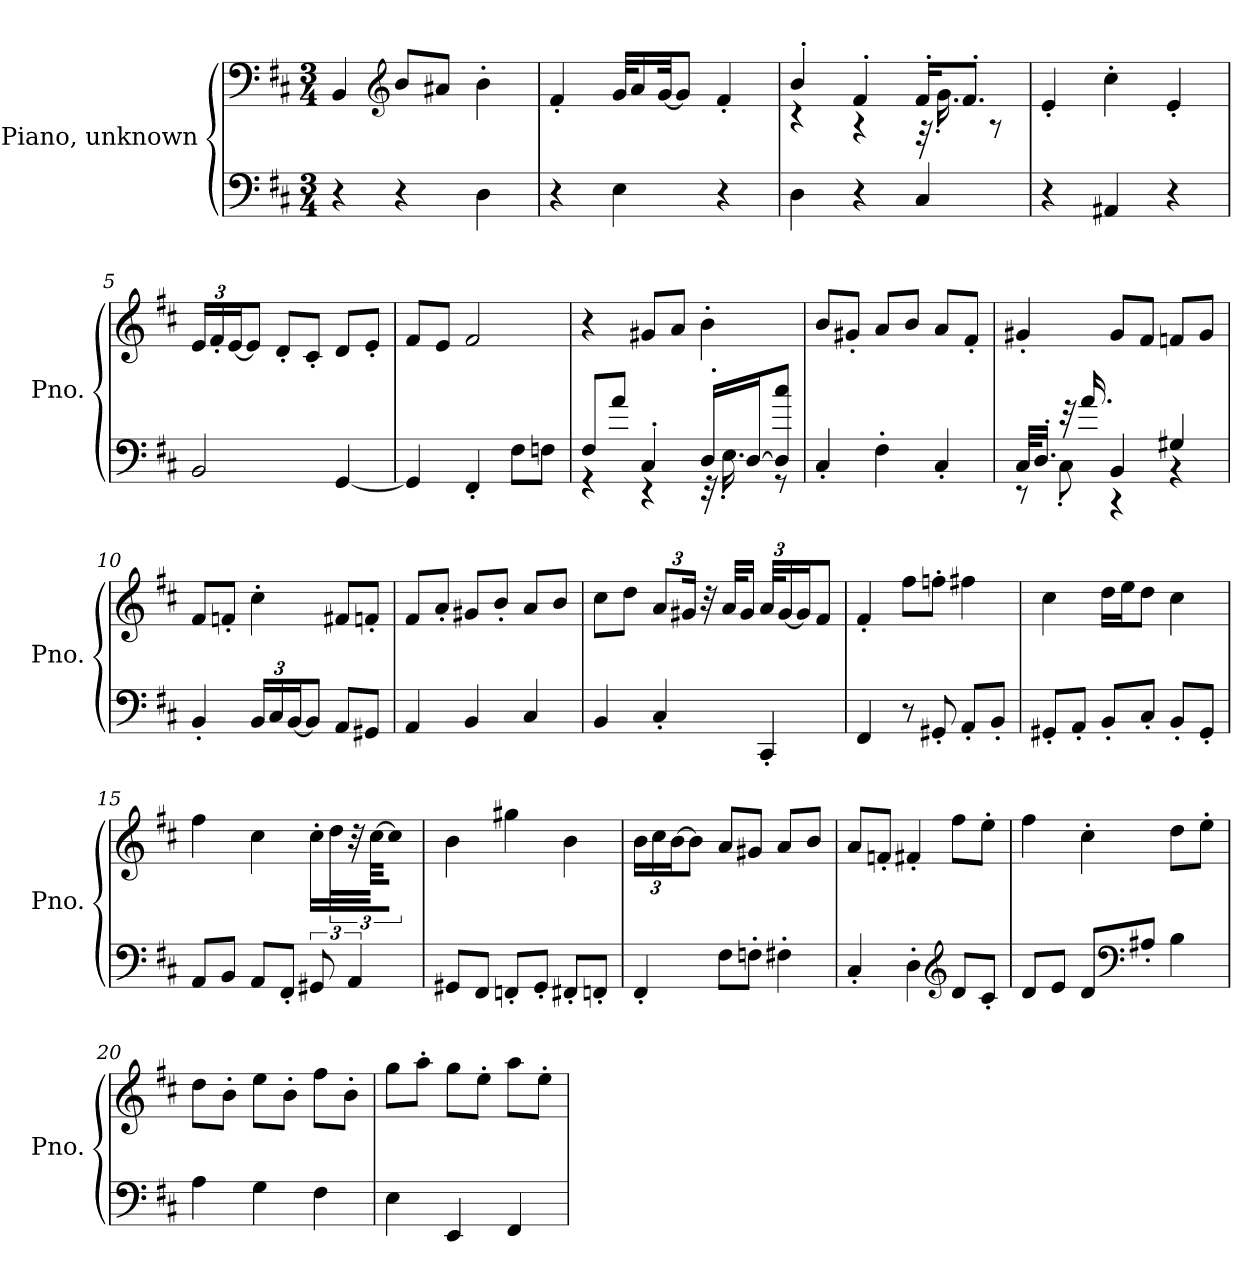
**kern	**kern
*part1	*part1
*staff2	*staff1
*I"Piano, unknown	*
*I'Pno.	*
*clefF4	*clefF4
*k[f#c#]	*k[f#c#]
*M3/4	*M3/4
*MM156	*MM156
=1	=1
4r	4BB/
*	*clefG2
4r	8b/L
.	8a#X/J
4D\	4b'\
=2	=2
4r	4f#'/
4E\	32g/KLL
.	16a/
.	[32g/JK
.	8g/J]
4r	4f#'/
=3	=3
*	*^
4D\	4b'/	4r
4r	4f#'/	4r
4C#/	16f#'/KL	32r
.	.	16.g'\
.	8.f#'/J	.
.	.	8r
*	*v	*v
=4	=4
4r	4e'/
4AA#X/	4cc#'\
4r	4e'/
=5	=5
*	*Xbrackettup
2BB/	24e/LL
.	24f#'/
.	[24e/J
.	8e/J]
.	8d'/L
.	8c#'/J
[4GG/	8d/L
.	8e'/J
=6	=6
4GG/]	8f#/L
.	8e/J
4FF#'/	2f#/
8F#\L	.
8Fn\J	.
!!LO:LB:g=z
=7	=7
*^	*
8F#/L	4r	4r
8a/J	.	.
4C#'/	4r	8g#X/L
.	.	8a/J
16D'/LL	32r	4b'\
.	16.E'\	.
[16D/J	.	.
8D/] 8cc#/J	8r	.
*v	*v	*
=8	=8
4C#'/	8b/L
.	8g#X'/J
4F#'\	8a/L
.	8b/J
4C#'/	8a/L
.	8f#'/J
=9	=9
*^	*
32C#/KLL	8r	4g#X'/
16.D'/JJ	.	.
32r	8C#'\	.
16.a/	.	.
4BB/	4r	8g#/L
.	.	8f#/J
4G#X/	4r	8fn/L
.	.	8g#/J
*v	*v	*
=10	=10
4BB'/	8f#/L
.	8fn'/J
*Xbrackettup	*
24BB/LL	4cc#'\
24C#/	.
[24BB/J	.
8BB/J]	.
8AA/L	8f#X/L
8GG#X/J	8fn'/J
!!LO:LB:g=z
=11	=11
4AA/	8f#/L
.	8a'/J
4BB/	8g#X/L
.	8b'/J
4C#/	8a/L
.	8b/J
=12	=12
4BB/	8cc#\L
.	8dd\J
4C#'/	12a/L
.	24g#X/Jk
.	32r
.	32a/KLL
.	16g#/JJ
4CC#'/	48a/KLL
.	[24g#/
.	16g#/J]
.	8f#/J
=13	=13
4FF#/	4f#'/
8r	8ff#\L
8GG#X'/	8ffn'\J
8AA'/L	4ff#X\
8BB'/J	.
=14	=14
8GG#X'/L	4cc#\
8AA'/J	.
8BB'/L	16dd\LL
.	16ee\J
8C#'/J	8dd\J
8BB'/L	4cc#\
8GG#'/J	.
=15	=15
8AA/L	4ff#\
8BB/J	.
8AA/L	4cc#\
8FF#'/J	.
*brackettup	*
12GG#X/	16cc#'\LL
*	*brackettup
.	48dd\JJk
6AA/	48r
.	[48cc#\KKL
.	8cc#\J]
!!LO:LB:g=z
=16	=16
8GG#X/L	4b\
8FF#/J	.
8FFn'/L	4gg#X\
8GG#'/J	.
8FF#X'/L	4b\
8FFn'/J	.
=17	=17
*	*Xbrackettup
4FF#'/	24b\LL
.	24cc#\
.	[24b\J
.	8b\J]
8F#\L	8a/L
8Fn'\J	8g#X/J
4F#X'\	8a/L
.	8b/J
=18	=18
4C#'/	8a/L
.	8fn'/J
4D'\	4f#X'/
*clefG2	*
8d/L	8ff#\L
8c#'/J	8ee'\J
=19	=19
8d/L	4ff#\
8e/J	.
8d/L	4cc#'\
*clefF4	*
8A#X'/J	.
4B\	8dd\L
.	8ee'\J
=20	=20
4A\	8dd\L
.	8b'\J
4G\	8ee\L
.	8b'\J
4F#\	8ff#\L
.	8b'\J
!!LO:LB:g=z
=21	=21
4E\	8gg\L
.	8aa'\J
4EE/	8gg\L
.	8ee'\J
4FF#/	8aa\L
.	8ee'\J
=	=
*-	*-
